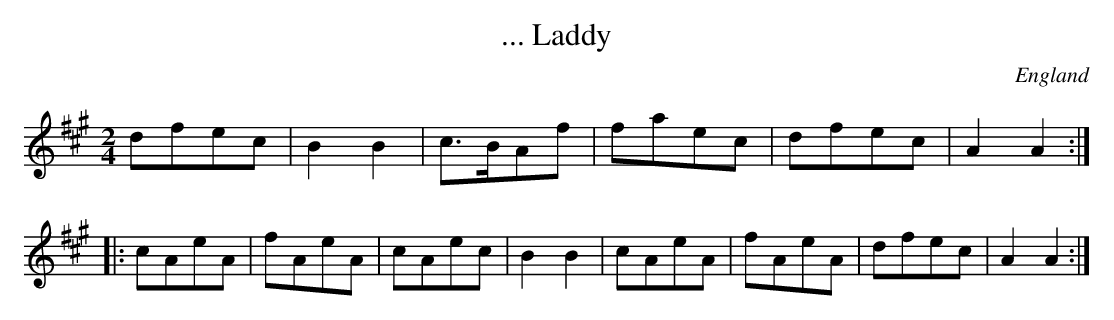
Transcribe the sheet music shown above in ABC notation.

X:1
T:... Laddy
L:1/8
M:2/4
O:England
K:A
dfec | B2B2 | c>BAf | faec |\
dfec | A2A2 ::
cAeA | fAeA | cAec | B2B2 |\
cAeA | fAeA | dfec | A2A2 :|
